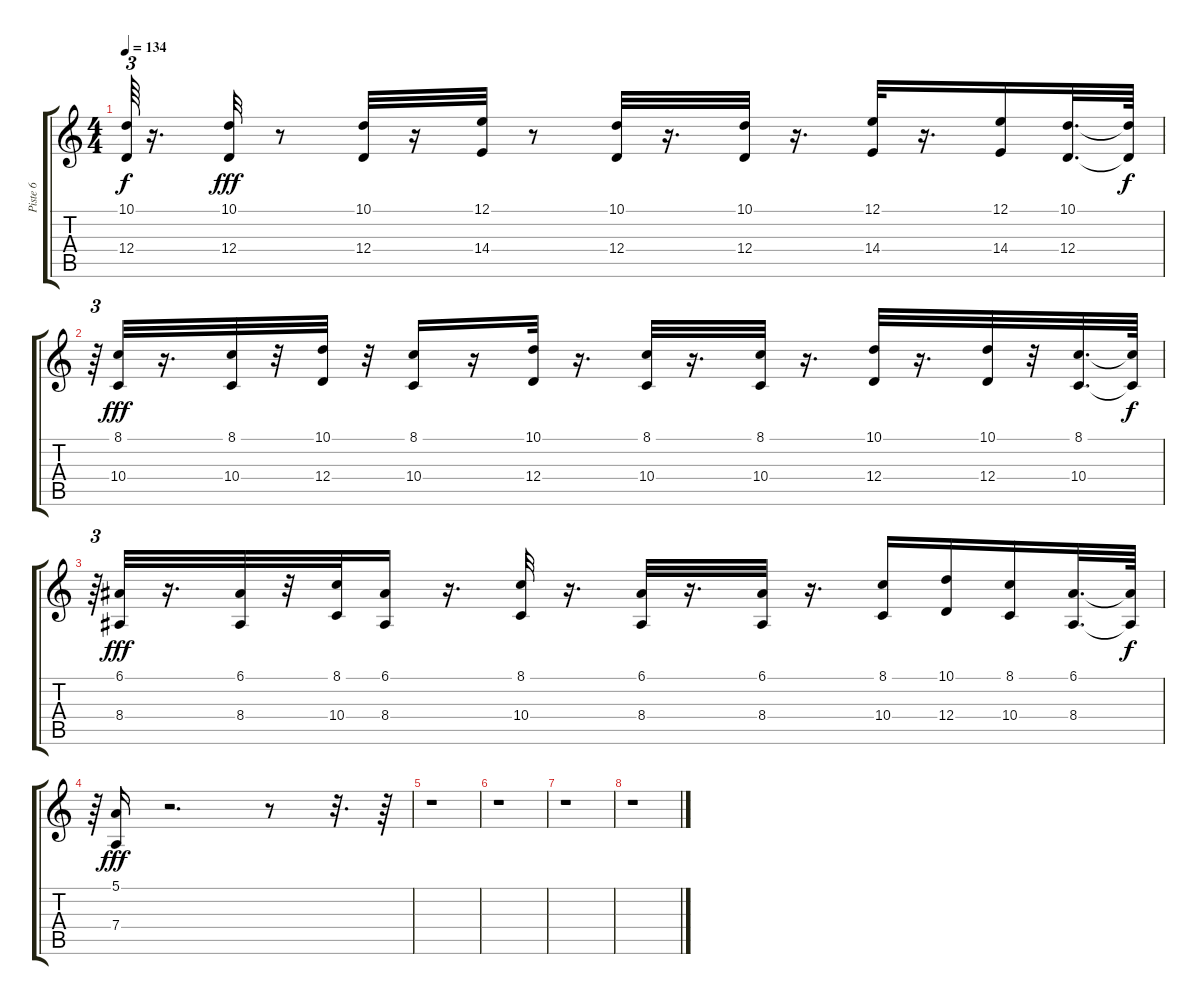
\track ("Piste 6" "Piste 6") {instrument marimba}
\staff {score tabs}
\tuning (E4 B3 G3 D3 A2 E2) {hide}
\ts (4 4)
\tempo 134
\clef g2
\ks c
(10.1{t} 12.4{t}).64{tu (3 2) dy f} r.16{d} (10.1 12.4).32{dy fff} r.8 (10.1 12.4).32 r.16 (12.1 14.4).32 r.8 (10.1 12.4).32 r.16{d} (10.1 12.4).32 r.16{d} (12.1 14.4).32 r.16{d} (12.1 14.4).16 (10.1 12.4).32{d} (10.1{t} 12.4{t}).64{dy f} |
r.64{tu (3 2)} (8.1 10.4).32{dy fff} r.16{d} (8.1 10.4).32 r.32 (10.1 12.4).32 r.32 (8.1 10.4).16 r.16 (10.1 12.4).32 r.16{d} (8.1 10.4).32 r.16{d} (8.1 10.4).32 r.16{d} (10.1 12.4).32 r.16{d} (10.1 12.4).32 r.32 (8.1 10.4).32{d} (8.1{t} 10.4{t}).64{dy f} |
r.64{tu (3 2)} (6.1 8.4).32{dy fff} r.16{d} (6.1 8.4).32 r.32 (8.1 10.4).32 (6.1 8.4).16 r.16{d} (8.1 10.4).32 r.16{d} (6.1 8.4).32 r.16{d} (6.1 8.4).32 r.16{d} (8.1 10.4).16 (10.1 12.4).16 (8.1 10.4).16 (6.1 8.4).32{d} (6.1{t} 8.4{t}).64{dy f} |
r.64{tu (3 2)} (5.1 7.4).16{dy fff} r.2{d} r.8 r.32{d} r.64 |
r.1 |
r.1 |
r.1 |
r.1
